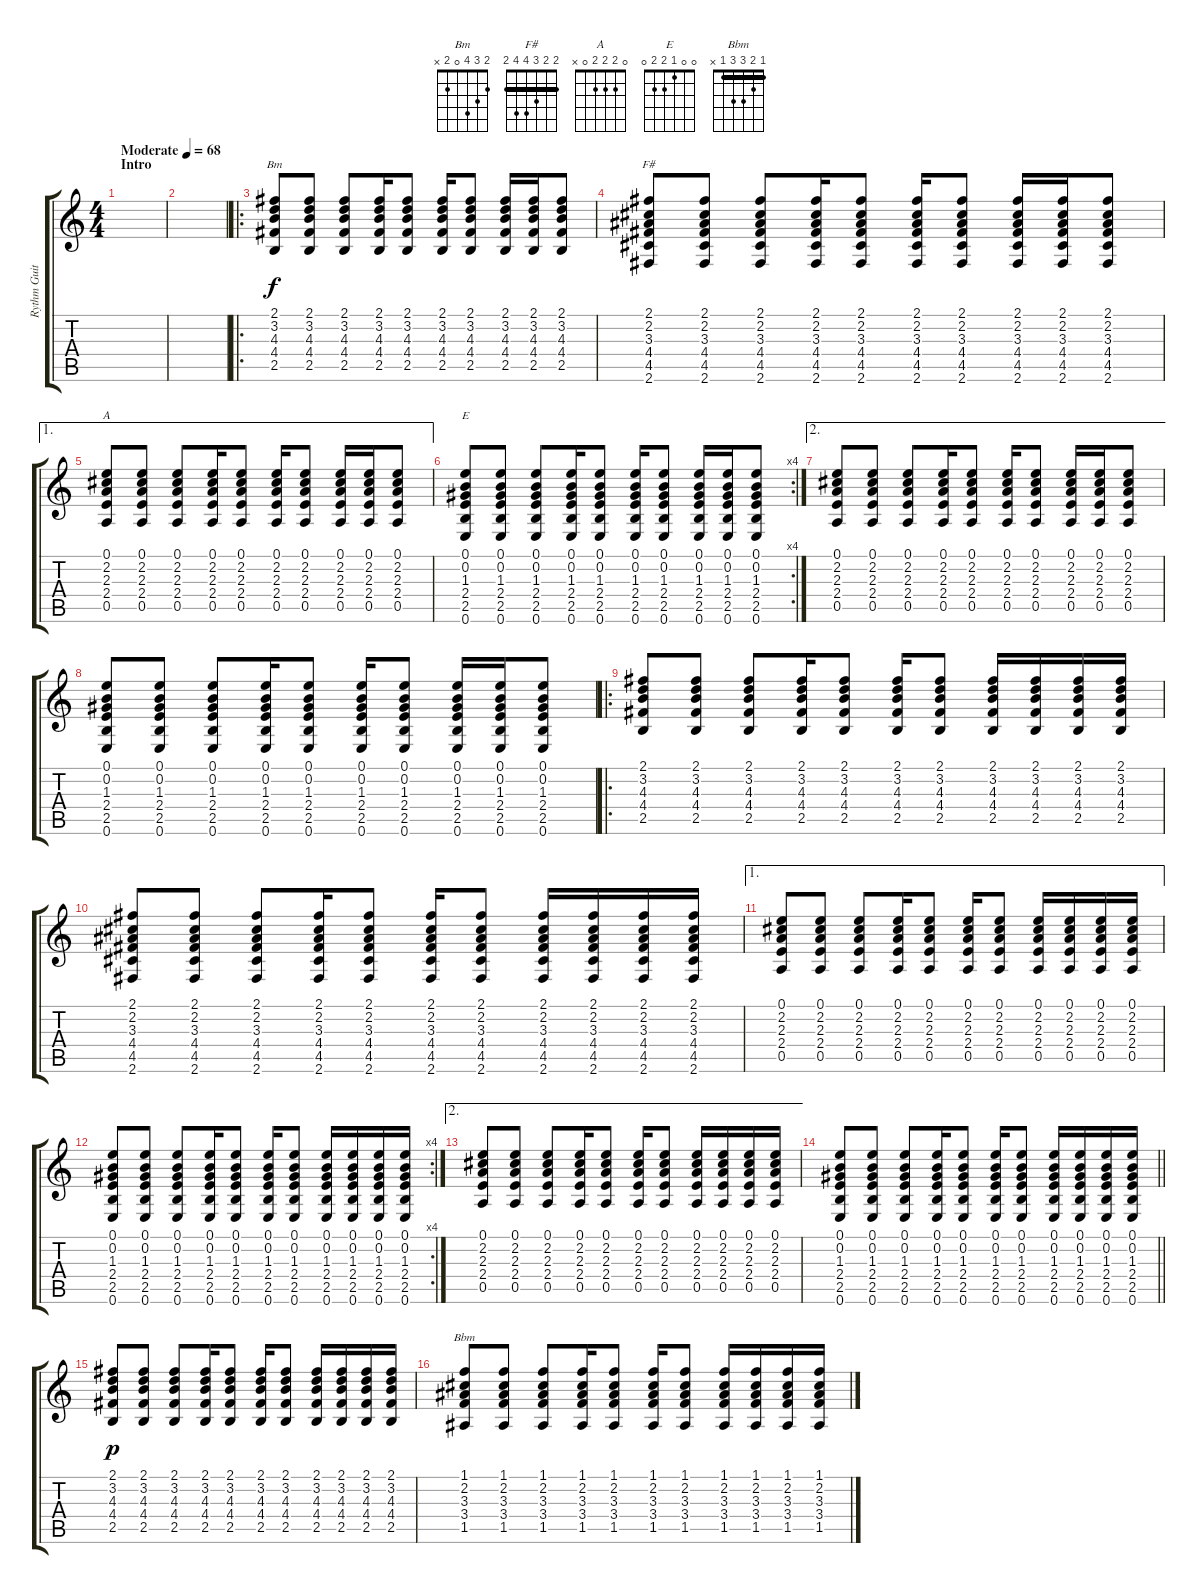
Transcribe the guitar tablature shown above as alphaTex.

\track ("Rythm Guitar" "Rythm Guit") {instrument acousticguitarsteel}
\staff {score tabs}
\tuning (E4 B3 G3 D3 A2 E2) {hide}
\chord ("Bm" 2 3 4 0 2 x)
\chord ("F#" 2 2 3 4 4 2) {barre 2}
\chord ("A" 0 2 2 2 0 x)
\chord ("E" 0 0 1 2 2 0)
\chord ("Bbm" 1 2 3 3 1 x) {barre 1}
\ts (4 4)
\section ("" "Intro")
\tempo (68 "Moderate")
\clef g2
\ks c
|
|
\ro
(2.1 3.2 4.3 4.4 2.5).8{ch "Bm"} (2.1 3.2 4.3 4.4 2.5).8 (2.1 3.2 4.3 4.4 2.5).8 (2.1 3.2 4.3 4.4 2.5).16 (2.1 3.2 4.3 4.4 2.5).8 (2.1 3.2 4.3 4.4 2.5).16 (2.1 3.2 4.3 4.4 2.5).8 (2.1 3.2 4.3 4.4 2.5).16 (2.1 3.2 4.3 4.4 2.5).16 (2.1 3.2 4.3 4.4 2.5).8 |
(2.1 2.2 3.3 4.4 4.5 2.6).8{ch "F#"} (2.1 2.2 3.3 4.4 4.5 2.6).8 (2.1 2.2 3.3 4.4 4.5 2.6).8 (2.1 2.2 3.3 4.4 4.5 2.6).16 (2.1 2.2 3.3 4.4 4.5 2.6).8 (2.1 2.2 3.3 4.4 4.5 2.6).16 (2.1 2.2 3.3 4.4 4.5 2.6).8 (2.1 2.2 3.3 4.4 4.5 2.6).16 (2.1 2.2 3.3 4.4 4.5 2.6).16 (2.1 2.2 3.3 4.4 4.5 2.6).8 |
\ae 1
(0.1 2.2 2.3 2.4 0.5).8{ch "A"} (0.1 2.2 2.3 2.4 0.5).8 (0.1 2.2 2.3 2.4 0.5).8 (0.1 2.2 2.3 2.4 0.5).16 (0.1 2.2 2.3 2.4 0.5).8 (0.1 2.2 2.3 2.4 0.5).16 (0.1 2.2 2.3 2.4 0.5).8 (0.1 2.2 2.3 2.4 0.5).16 (0.1 2.2 2.3 2.4 0.5).16 (0.1 2.2 2.3 2.4 0.5).8 |
\rc 4
(0.1 0.2 1.3 2.4 2.5 0.6).8{ch "E"} (0.1 0.2 1.3 2.4 2.5 0.6).8 (0.1 0.2 1.3 2.4 2.5 0.6).8 (0.1 0.2 1.3 2.4 2.5 0.6).16 (0.1 0.2 1.3 2.4 2.5 0.6).8 (0.1 0.2 1.3 2.4 2.5 0.6).16 (0.1 0.2 1.3 2.4 2.5 0.6).8 (0.1 0.2 1.3 2.4 2.5 0.6).16 (0.1 0.2 1.3 2.4 2.5 0.6).16 (0.1 0.2 1.3 2.4 2.5 0.6).8 |
\ae 2
(0.1 2.2 2.3 2.4 0.5).8 (0.1 2.2 2.3 2.4 0.5).8 (0.1 2.2 2.3 2.4 0.5).8 (0.1 2.2 2.3 2.4 0.5).16 (0.1 2.2 2.3 2.4 0.5).8 (0.1 2.2 2.3 2.4 0.5).16 (0.1 2.2 2.3 2.4 0.5).8 (0.1 2.2 2.3 2.4 0.5).16 (0.1 2.2 2.3 2.4 0.5).16 (0.1 2.2 2.3 2.4 0.5).8 |
(0.1 0.2 1.3 2.4 2.5 0.6).8 (0.1 0.2 1.3 2.4 2.5 0.6).8 (0.1 0.2 1.3 2.4 2.5 0.6).8 (0.1 0.2 1.3 2.4 2.5 0.6).16 (0.1 0.2 1.3 2.4 2.5 0.6).8 (0.1 0.2 1.3 2.4 2.5 0.6).16 (0.1 0.2 1.3 2.4 2.5 0.6).8 (0.1 0.2 1.3 2.4 2.5 0.6).16 (0.1 0.2 1.3 2.4 2.5 0.6).16 (0.1 0.2 1.3 2.4 2.5 0.6).8 |
\ro
(2.1 3.2 4.3 4.4 2.5).8 (2.1 3.2 4.3 4.4 2.5).8 (2.1 3.2 4.3 4.4 2.5).8 (2.1 3.2 4.3 4.4 2.5).16 (2.1 3.2 4.3 4.4 2.5).8 (2.1 3.2 4.3 4.4 2.5).16 (2.1 3.2 4.3 4.4 2.5).8 (2.1 3.2 4.3 4.4 2.5).16 (2.1 3.2 4.3 4.4 2.5).16 (2.1 3.2 4.3 4.4 2.5).16 (2.1 3.2 4.3 4.4 2.5).16 |
(2.1 2.2 3.3 4.4 4.5 2.6).8 (2.1 2.2 3.3 4.4 4.5 2.6).8 (2.1 2.2 3.3 4.4 4.5 2.6).8 (2.1 2.2 3.3 4.4 4.5 2.6).16 (2.1 2.2 3.3 4.4 4.5 2.6).8 (2.1 2.2 3.3 4.4 4.5 2.6).16 (2.1 2.2 3.3 4.4 4.5 2.6).8 (2.1 2.2 3.3 4.4 4.5 2.6).16 (2.1 2.2 3.3 4.4 4.5 2.6).16 (2.1 2.2 3.3 4.4 4.5 2.6).16 (2.1 2.2 3.3 4.4 4.5 2.6).16 |
\ae 1
(0.1 2.2 2.3 2.4 0.5).8 (0.1 2.2 2.3 2.4 0.5).8 (0.1 2.2 2.3 2.4 0.5).8 (0.1 2.2 2.3 2.4 0.5).16 (0.1 2.2 2.3 2.4 0.5).8 (0.1 2.2 2.3 2.4 0.5).16 (0.1 2.2 2.3 2.4 0.5).8 (0.1 2.2 2.3 2.4 0.5).16 (0.1 2.2 2.3 2.4 0.5).16 (0.1 2.2 2.3 2.4 0.5).16 (0.1 2.2 2.3 2.4 0.5).16 |
\rc 4
(0.1 0.2 1.3 2.4 2.5 0.6).8 (0.1 0.2 1.3 2.4 2.5 0.6).8 (0.1 0.2 1.3 2.4 2.5 0.6).8 (0.1 0.2 1.3 2.4 2.5 0.6).16 (0.1 0.2 1.3 2.4 2.5 0.6).8 (0.1 0.2 1.3 2.4 2.5 0.6).16 (0.1 0.2 1.3 2.4 2.5 0.6).8 (0.1 0.2 1.3 2.4 2.5 0.6).16 (0.1 0.2 1.3 2.4 2.5 0.6).16 (0.1 0.2 1.3 2.4 2.5 0.6).16 (0.1 0.2 1.3 2.4 2.5 0.6).16 |
\ae 2
(0.1 2.2 2.3 2.4 0.5).8 (0.1 2.2 2.3 2.4 0.5).8 (0.1 2.2 2.3 2.4 0.5).8 (0.1 2.2 2.3 2.4 0.5).16 (0.1 2.2 2.3 2.4 0.5).8 (0.1 2.2 2.3 2.4 0.5).16 (0.1 2.2 2.3 2.4 0.5).8 (0.1 2.2 2.3 2.4 0.5).16 (0.1 2.2 2.3 2.4 0.5).16 (0.1 2.2 2.3 2.4 0.5).16 (0.1 2.2 2.3 2.4 0.5).16 |
\barLineRight lightlight
(0.1 0.2 1.3 2.4 2.5 0.6).8 (0.1 0.2 1.3 2.4 2.5 0.6).8 (0.1 0.2 1.3 2.4 2.5 0.6).8 (0.1 0.2 1.3 2.4 2.5 0.6).16 (0.1 0.2 1.3 2.4 2.5 0.6).8 (0.1 0.2 1.3 2.4 2.5 0.6).16 (0.1 0.2 1.3 2.4 2.5 0.6).8 (0.1 0.2 1.3 2.4 2.5 0.6).16 (0.1 0.2 1.3 2.4 2.5 0.6).16 (0.1 0.2 1.3 2.4 2.5 0.6).16 (0.1 0.2 1.3 2.4 2.5 0.6).16 |
(2.1 3.2 4.3 4.4 2.5).8{dy p} (2.1 3.2 4.3 4.4 2.5).8 (2.1 3.2 4.3 4.4 2.5).8 (2.1 3.2 4.3 4.4 2.5).16 (2.1 3.2 4.3 4.4 2.5).8 (2.1 3.2 4.3 4.4 2.5).16 (2.1 3.2 4.3 4.4 2.5).8 (2.1 3.2 4.3 4.4 2.5).16 (2.1 3.2 4.3 4.4 2.5).16 (2.1 3.2 4.3 4.4 2.5).16 (2.1 3.2 4.3 4.4 2.5).16 |
(1.1 2.2 3.3 3.4 1.5).8{ch "Bbm"} (1.1 2.2 3.3 3.4 1.5).8 (1.1 2.2 3.3 3.4 1.5).8 (1.1 2.2 3.3 3.4 1.5).16 (1.1 2.2 3.3 3.4 1.5).8 (1.1 2.2 3.3 3.4 1.5).16 (1.1 2.2 3.3 3.4 1.5).8 (1.1 2.2 3.3 3.4 1.5).16 (1.1 2.2 3.3 3.4 1.5).16 (1.1 2.2 3.3 3.4 1.5).16 (1.1 2.2 3.3 3.4 1.5).16
